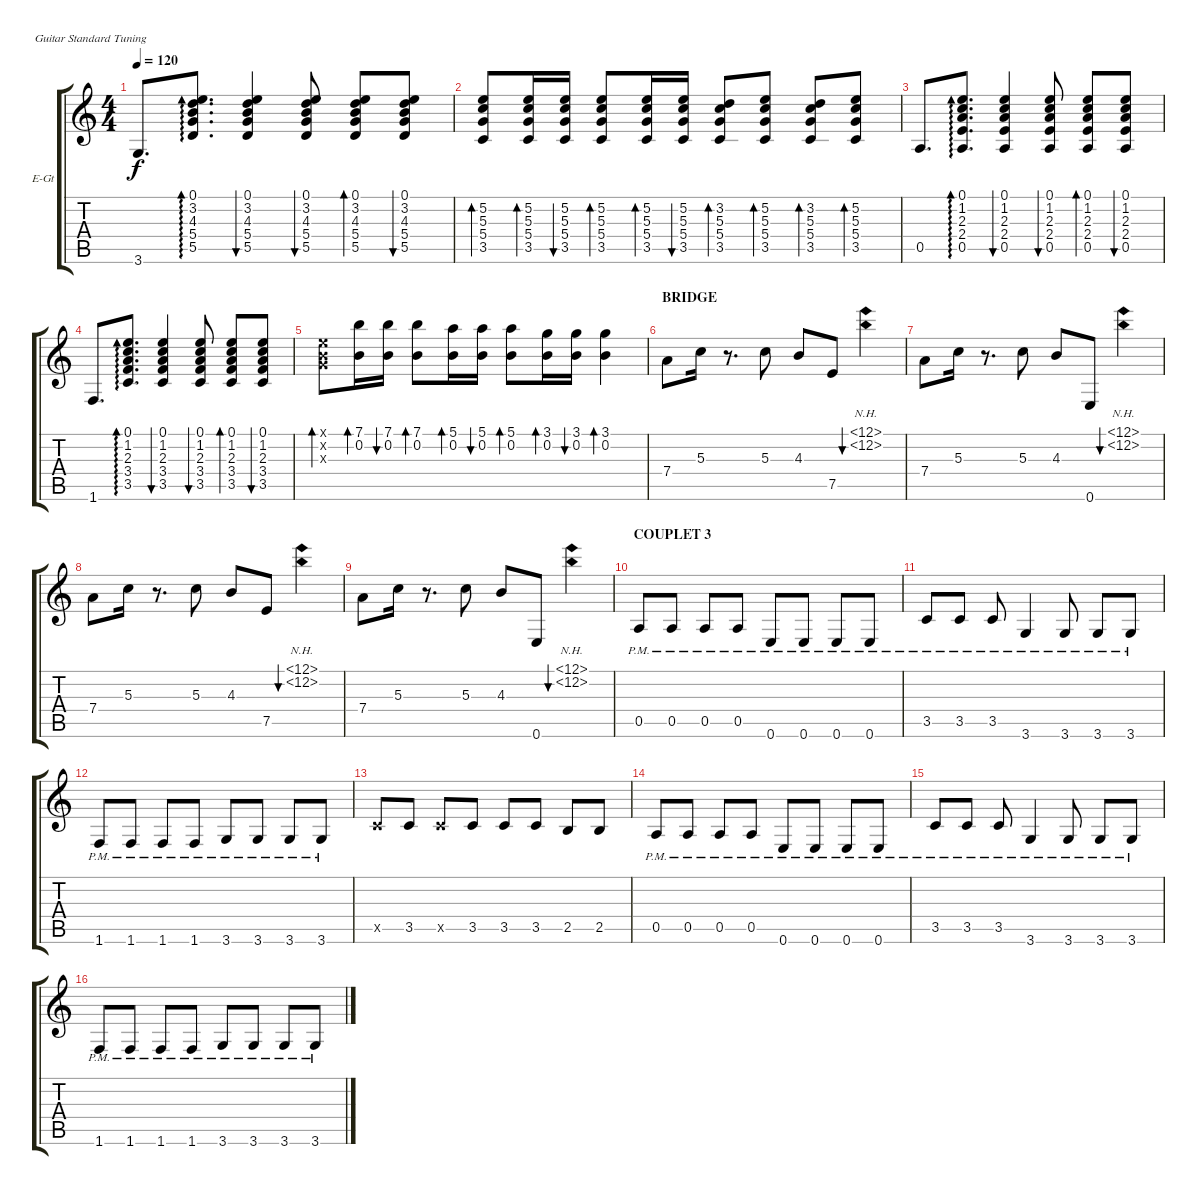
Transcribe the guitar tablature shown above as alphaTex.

\defaultSystemsLayout 4
\bracketExtendMode groupsimilarinstruments
\firstSystemTrackNameOrientation horizontal
\otherSystemsTrackNameOrientation horizontal
\track ("Electric G - Kasparyan" "E-Gt") {instrument electricguitarclean}
\staff {score tabs}
\tuning (E4 B3 G3 D3 A2 E2)
\ts (4 4)
\tempo 120
\clef g2
\scale
0.333333
\ks c
3.6.8{d dy f} (5.5 5.4 4.3 3.2 0.1).8{d ad 0} (5.5 5.4 4.3 3.2 0.1).4{bu 30} (5.5 5.4 4.3 3.2 0.1).8{bu 30} (5.5 5.4 4.3 3.2 0.1).8{bd 30} (5.5 5.4 4.3 3.2 0.1).8{bu 30} |
\scale
0.333333 (3.5 5.4 5.3 5.2).8{bd 30} (3.5 5.4 5.3 5.2).16{bd 30} (3.5 5.4 5.3 5.2).16{bu 30} (3.5 5.4 5.3 5.2).8{bd 30} (3.5 5.4 5.3 5.2).16{bd 30} (3.5 5.4 5.3 5.2).16{bu 30} (3.5 5.4 5.3 3.2).8{bd 30} (3.5 5.4 5.3 5.2).8{bd 30} (3.5 5.4 5.3 3.2).8{bd 30} (3.5 5.4 5.3 5.2).8{bd 30} |
\scale
0.333333 0.5.8{d} (0.5 2.4 2.3 1.2 0.1).8{d ad 0} (0.5 2.4 2.3 1.2 0.1).4{bu 30} (0.5 2.4 2.3 1.2 0.1).8{bu 30} (0.5 2.4 2.3 1.2 0.1).8{bd 30} (0.5 2.4 2.3 1.2 0.1).8{bu 30} |
\scale
0.333333 1.6.8{d} (3.5 3.4 2.3 1.2 0.1).8{d ad 0} (3.5 3.4 2.3 1.2 0.1).4{bu 30} (3.5 3.4 2.3 1.2 0.1).8{bu 30} (3.5 3.4 2.3 1.2 0.1).8{bd 30} (3.5 3.4 2.3 1.2 0.1).8{bu 30} |
\scale
0.333333 (0.3{x} 0.2{x} 0.1{x}).8{bd 30} (7.1 0.2).16{bd 30} (7.1 0.2).16{bu 30} (7.1 0.2).8{bd 30} (5.1 0.2).16{bd 30} (5.1 0.2).16{bu 30} (5.1 0.2).8{bd 30} (3.1 0.2).16{bd 30} (3.1 0.2).16{bu 30} (3.1 0.2).4{bd 30} |
\section ("" "BRIDGE")
\scale
0.333333 7.4.8 5.3.16 r.8{d} 5.3.8 4.3.8 7.5.8 (12.2{nh} 12.1{nh}).4{bu 30} |
\scale
0.333333 7.4.8 5.3.16 r.8{d} 5.3.8 4.3.8 0.6.8 (12.2{nh} 12.1{nh}).4{bu 30} |
\scale
0.333333 7.4.8 5.3.16 r.8{d} 5.3.8 4.3.8 7.5.8 (12.2{nh} 12.1{nh}).4{bu 30} |
\scale
0.333333 7.4.8 5.3.16 r.8{d} 5.3.8 4.3.8 0.6.8 (12.2{nh} 12.1{nh}).4{bu 30} |
\section ("" "COUPLET 3")
\scale
0.333333 0.5{pm}.8 0.5{pm}.8 0.5{pm}.8 0.5{pm}.8 0.6{pm}.8 0.6{pm}.8 0.6{pm}.8 0.6{pm}.8 |
\scale
0.333333 3.5{pm}.8 3.5{pm}.8 3.5{pm}.8 3.6{pm}.4 3.6{pm}.8 3.6{pm}.8 3.6{pm}.8 |
\scale
0.333333 1.6{pm}.8 1.6{pm}.8 1.6{pm}.8 1.6{pm}.8 3.6{pm}.8 3.6{pm}.8 3.6{pm}.8 3.6{pm}.8 |
\scale
0.333333 3.5{x}.8 3.5.8 3.5{x}.8 3.5.8 3.5.8 3.5.8 2.5.8 2.5.8 |
\scale
0.333333 0.5{pm}.8 0.5{pm}.8 0.5{pm}.8 0.5{pm}.8 0.6{pm}.8 0.6{pm}.8 0.6{pm}.8 0.6{pm}.8 |
\scale
0.333333 3.5{pm}.8 3.5{pm}.8 3.5{pm}.8 3.6{pm}.4 3.6{pm}.8 3.6{pm}.8 3.6{pm}.8 |
\scale
0.333333 1.6{pm}.8 1.6{pm}.8 1.6{pm}.8 1.6{pm}.8 3.6{pm}.8 3.6{pm}.8 3.6{pm}.8 3.6{pm}.8
